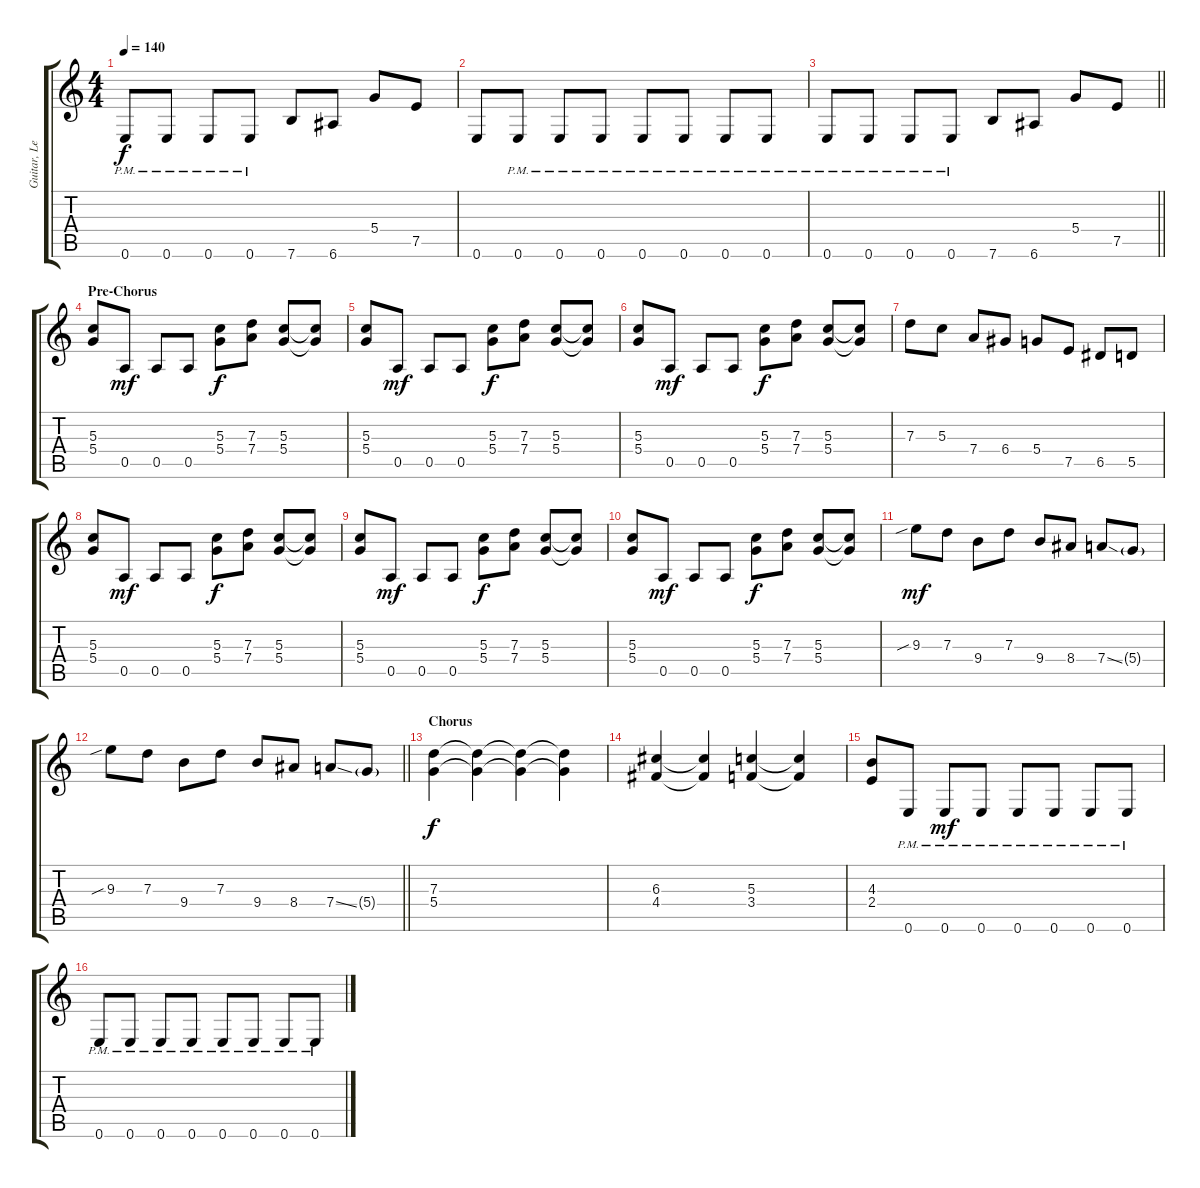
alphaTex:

\track ("Guitar, Lead" "Guitar, Le") {instrument overdrivenguitar}
\staff {score tabs}
\tuning (E4 B3 G3 D3 A2 E2) {hide}
\ts (4 4)
\tempo 140
\clef g2
\ks c
0.6{pm}.8{dy f} 0.6{pm}.8 0.6{pm}.8 0.6{pm}.8 7.6.8 6.6.8 5.4.8 7.5.8 |
0.6.8 0.6{pm}.8 0.6{pm}.8 0.6{pm}.8 0.6{pm}.8 0.6{pm}.8 0.6{pm}.8 0.6{pm}.8 |
\barLineRight lightlight
0.6{pm}.8 0.6{pm}.8 0.6{pm}.8 0.6{pm}.8 7.6.8 6.6.8 5.4.8 7.5.8 |
\section ("" "Pre-Chorus")
(5.3 5.4).8 0.5.8{dy mf} 0.5.8 0.5.8 (5.3 5.4).8{dy f} (7.3 7.4).8 (5.3 5.4).8 (5.3{t} 5.4{t}).8 |
(5.3 5.4).8 0.5.8{dy mf} 0.5.8 0.5.8 (5.3 5.4).8{dy f} (7.3 7.4).8 (5.3 5.4).8 (5.3{t} 5.4{t}).8 |
(5.3 5.4).8 0.5.8{dy mf} 0.5.8 0.5.8 (5.3 5.4).8{dy f} (7.3 7.4).8 (5.3 5.4).8 (5.3{t} 5.4{t}).8 |
7.3.8 5.3.8 7.4.8 6.4.8 5.4.8 7.5.8 6.5.8 5.5.8 |
(5.3 5.4).8 0.5.8{dy mf} 0.5.8 0.5.8 (5.3 5.4).8{dy f} (7.3 7.4).8 (5.3 5.4).8 (5.3{t} 5.4{t}).8 |
(5.3 5.4).8 0.5.8{dy mf} 0.5.8 0.5.8 (5.3 5.4).8{dy f} (7.3 7.4).8 (5.3 5.4).8 (5.3{t} 5.4{t}).8 |
(5.3 5.4).8 0.5.8{dy mf} 0.5.8 0.5.8 (5.3 5.4).8{dy f} (7.3 7.4).8 (5.3 5.4).8 (5.3{t} 5.4{t}).8 |
9.3{sib}.8{dy mf} 7.3.8 9.4.8 7.3.8 9.4.8 8.4.8 7.4{ss}.8 5.4{g}.8 |
\barLineRight lightlight
9.3{sib}.8 7.3.8 9.4.8 7.3.8 9.4.8 8.4.8 7.4{ss}.8 5.4{g}.8 |
\section ("" "Chorus")
(7.3 5.4).4{dy f} (7.3{t} 5.4{t}).4 (7.3{t} 5.4{t}).4 (7.3{t} 5.4{t}).4 |
(6.3 4.4).4 (6.3{t} 4.4{t}).4 (5.3 3.4).4 (5.3{t} 3.4{t}).4 |
(4.3 2.4).8 0.6{pm}.8 0.6{pm}.8{dy mf} 0.6{pm}.8 0.6{pm}.8 0.6{pm}.8 0.6{pm}.8 0.6{pm}.8 |
0.6{pm}.8 0.6{pm}.8 0.6{pm}.8 0.6{pm}.8 0.6{pm}.8 0.6{pm}.8 0.6{pm}.8 0.6{pm}.8
